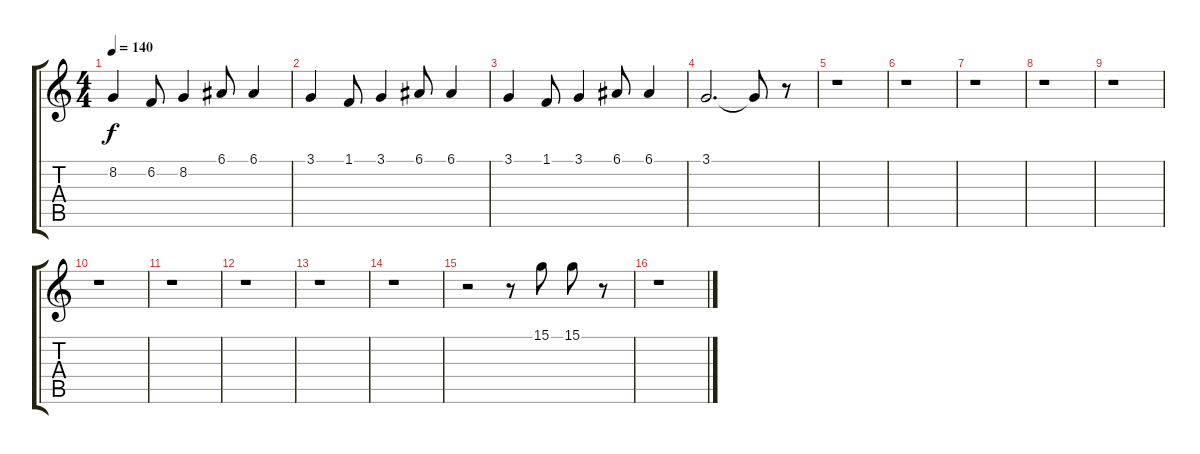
\track "" {instrument lead3calliope}
\staff {score tabs}
\tuning (E4 B3 G3 D3 A2 E2) {hide}
\ts (4 4)
\tempo 140
\clef g2
\ks c
8.2.4{dy f} 6.2.8 8.2.4 6.1.8 6.1.4 |
3.1.4 1.1.8 3.1.4 6.1.8 6.1.4 |
3.1.4 1.1.8 3.1.4 6.1.8 6.1.4 |
3.1.2{d} 3.1{t}.8 r.8 |
r.1 |
r.1 |
r.1 |
r.1 |
r.1 |
r.1 |
r.1 |
r.1 |
r.1 |
r.1 |
r.2 r.8 15.1.8 15.1.8 r.8 |
r.1
